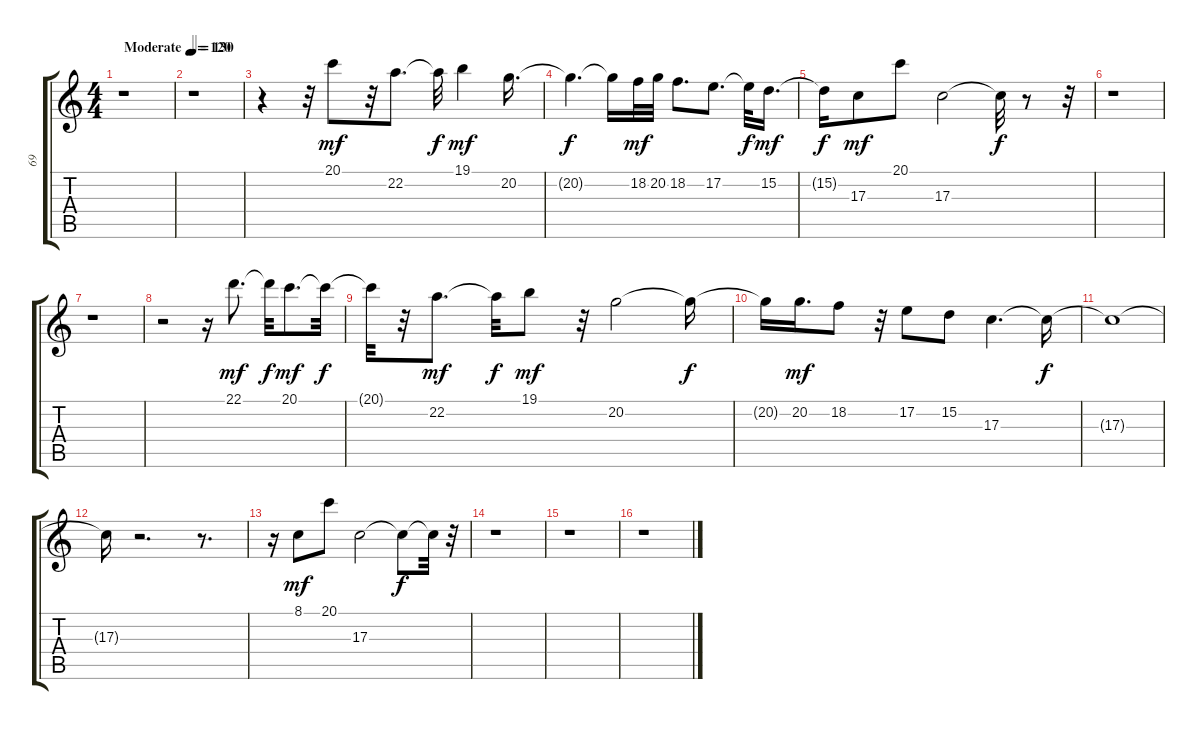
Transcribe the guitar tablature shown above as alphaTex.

\track ("69" "69") {instrument lead2sawtooth}
\staff {score tabs}
\tuning (E4 B3 G3 D3 A2 E2) {hide}
\ts (4 4)
\tempo (120 "Moderate")
\clef g2
\ks c
r.1{dy mf instrument lead2sawtooth} |
\tempo 130
r.1 |
r.4 r.32 20.1.8 r.32 22.2.8{d} 22.2{t}.32{dy f} 19.1.4{dy mf} 20.2.16{d} |
20.2{t}.4{d dy f} 20.2{t}.16 18.2.32{dy mf} 20.2.32 18.2.8{d} 17.2.8{d} 17.2{t}.32{dy f} 15.2.16{d dy mf} |
15.2{t}.16{dy f} 17.3.8{dy mf} 20.1.8 17.3.2 17.3{t}.32{dy f} r.8 r.32 |
r.1 |
r.1 |
r.2 r.16 22.1.8{d dy mf} 22.1{t}.32{dy f} 20.1.8{d dy mf} 20.1{t}.32{dy f} |
20.1{t}.32 r.32 22.2.8{d dy mf} 22.2{t}.32{dy f} 19.1.8{dy mf} r.32 20.2.2 20.2{t}.16{dy f} |
20.2{t}.16 20.2.16{d dy mf} 18.2.8 r.32 17.2.8 15.2.8 17.3.4{d} 17.3{t}.16{dy f} |
17.3{t}.1 |
17.3{t}.16 r.2{d} r.8{d} |
r.16 8.1.8{dy mf} 20.1.8 17.3.2 17.3{t}.8{dy f} 17.3{t}.32 r.32 |
r.1 |
r.1 |
r.1
